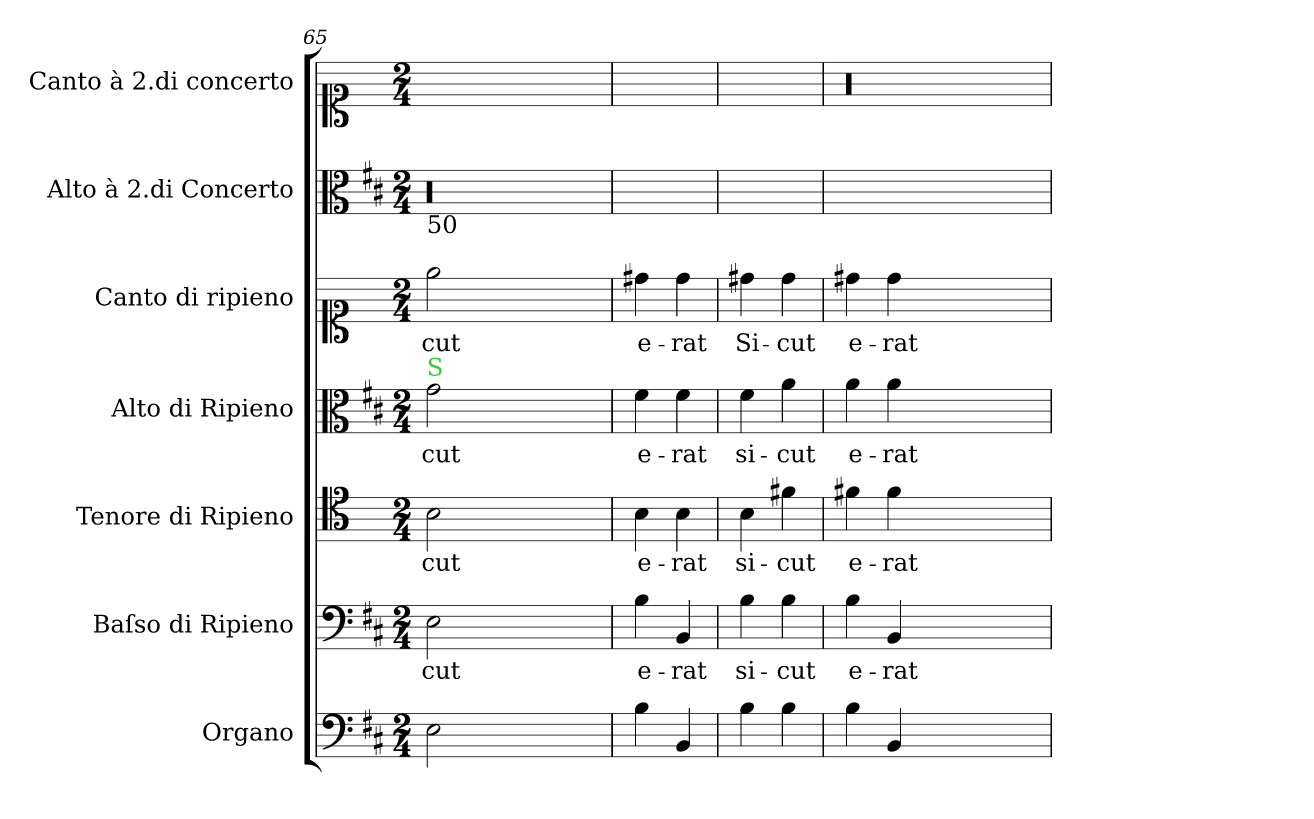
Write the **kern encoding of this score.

**kern	**kern	**text	**kern	**text	**kern	**text	**kern	**text	**kern	**kern
*part7	*part6	*part6	*part5	*part5	*part4	*part4	*part3	*part3	*part2	*part1
*staff7	*staff6	*staff6	*staff5	*staff5	*staff4	*staff4	*staff3	*staff3	*staff2	*staff1
*I"Organo	*I"Baſso di Ripieno	*	*I"Tenore di Ripieno	*	*I"Alto di Ripieno	*	*I"Canto di ripieno	*	*I"Alto à 2.di Concerto	*I"Canto à 2.di concerto
*I'org	*I'B rip	*	*I'T rip	*	*I'A rip	*	*	*	*I'A conc	*
*clefF4	*clefF4	*	*clefC4	*	*clefC3	*	*clefC1	*	*clefC3	*clefC1
*k[f#c#]	*k[f#c#]	*	*k[]	*	*k[f#c#]	*	*k[]	*	*k[f#c#]	*k[]
*M2/4	*M2/4	*	*M2/4	*	*M2/4	*	*M2/4	*	*M2/4	*M2/4
=65	=65	=65	=65	=65	=65	=65	=65	=65	=65	=65
!	!	!	!	!	!	!	!	!	!LO:TX:b:t=50	!
!	!	!	!	!	!LO:TX:a:color=limegreen:t=S	!	!	!	!	!
!	!	!	!	!	!	!	!	!	!LO:N:vis=00	!
2E\	2E\	-cut	2B\	-cut	2g\	-cut	2ee\	-cut	0r	0ryy
1.ryy	1.ryy	.	1.ryy	.	1.ryy	.	1.ryy	.	.	.
=66	=66	=66	=66	=66	=66	=66	=66	=66	=66	=66
4B\	4B\	e-	4B\	e-	4f#\	e-	4dd#X\	e-	2ryy	2ryy
4BB/	4BB/	-rat	4B\	-rat	4f#\	-rat	4dd#\	-rat	.	.
=67	=67	=67	=67	=67	=67	=67	=67	=67	=67	=67
!	!	!	!	!	!	!	!	!LO:LY:i	!	!
4B\	4B\	si-	4B\	si-	4f#\	si-	4dd#X\	Si-	2ryy	2ryy
!	!	!	!	!	!	!	!	!LO:LY:i	!	!
4B\	4B\	-cut	4f#\	-cut	4a\	-cut	4dd#\	-cut	.	.
=68	=68	=68	=68	=68	=68	=68	=68	=68	=68	=68
!	!	!	!	!	!	!	!	!LO:LY:i	!	!LO:N:vis=00
4B\	4B\	e-	4f#\	e-	4a\	e-	4dd#X\	e-	0ryy	0r
!	!	!	!	!	!	!	!	!LO:LY:i	!	!
4BB/	4BB/	-rat	4f#\	-rat	4a\	-rat	4dd#\	-rat	.	.
1.ryy	1.ryy	.	1.ryy	.	1.ryy	.	1.ryy	.	.	.
=	=	=	=	=	=	=	=	=	=	=
*-	*-	*-	*-	*-	*-	*-	*-	*-	*-	*-
